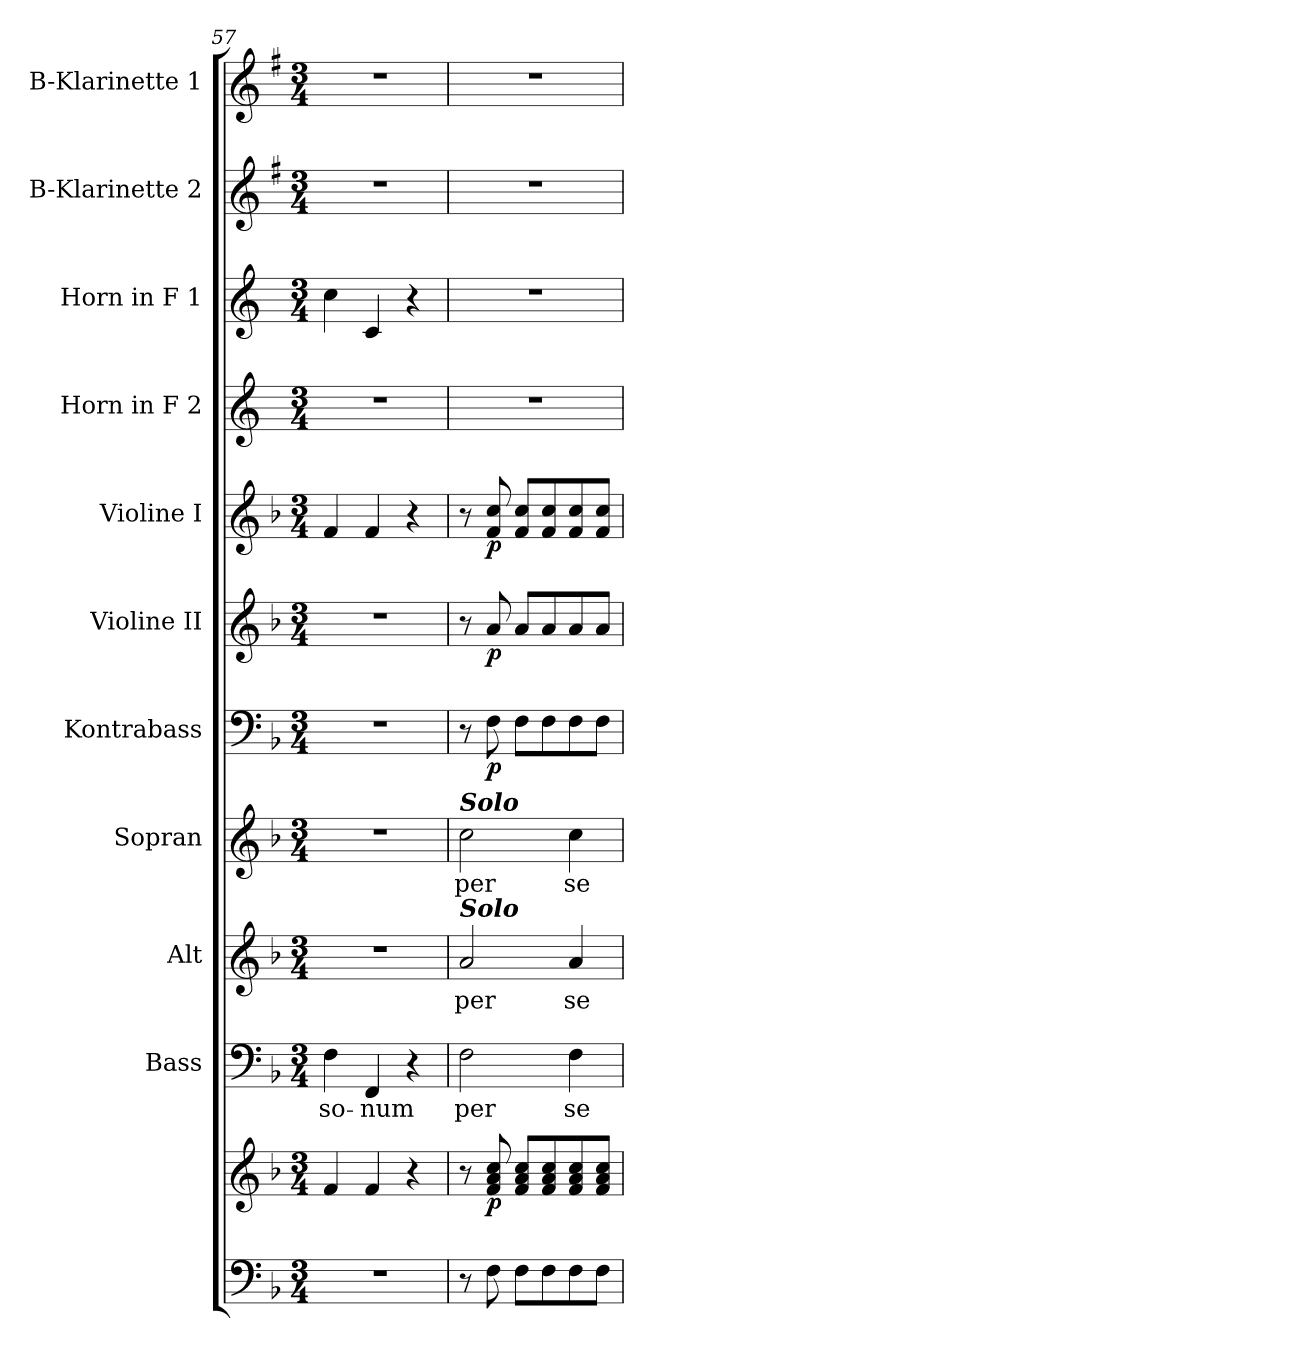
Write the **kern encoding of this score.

**kern	**kern	**dynam	**kern	**text	**kern	**text	**kern	**text	**kern	**dynam	**kern	**dynam	**kern	**dynam	**kern	**kern	**kern	**kern
*part11	*part11	*part11	*part10	*part10	*part9	*part9	*part8	*part8	*part7	*part7	*part6	*part6	*part5	*part5	*part4	*part3	*part2	*part1
*staff12	*staff11	*staff11/12	*staff10	*staff10	*staff9	*staff9	*staff8	*staff8	*staff7	*staff7	*staff6	*staff6	*staff5	*staff5	*staff4	*staff3	*staff2	*staff1
*	*	*	*I"Bass	*	*I"Alt	*	*I"Sopran	*	*I"Kontrabass	*	*I"Violine II	*	*I"Violine I	*	*I"Horn in F 2	*I"Horn in F 1	*I"B-Klarinette 2	*I"B-Klarinette 1
*	*	*	*I'B.	*	*I'A.	*	*I'S.	*	*I'Kb.	*	*I'Vl. II	*	*I'Vl. I	*	*	*	*I'B Kl. 2	*I'B Kl. 1
*clefF4	*clefG2	*	*clefF4	*	*clefG2	*	*clefG2	*	*clefF4	*	*clefG2	*	*clefG2	*	*clefG2	*clefG2	*clefG2	*clefG2
*	*	*	*	*	*	*	*	*	*ITrd7c12	*	*	*	*	*	*ITrd4c7	*ITrd4c7	*ITrd1c2	*ITrd1c2
*k[b-]	*k[b-]	*	*k[b-]	*	*k[b-]	*	*k[b-]	*	*k[b-]	*	*k[b-]	*	*k[b-]	*	*k[b-]	*k[b-]	*k[b-]	*k[b-]
*F:	*F:	*	*F:	*	*F:	*	*F:	*	*F:	*	*F:	*	*F:	*	*F:	*F:	*F:	*F:
*M3/4	*M3/4	*	*M3/4	*	*M3/4	*	*M3/4	*	*M3/4	*	*M3/4	*	*M3/4	*	*M3/4	*M3/4	*M3/4	*M3/4
=57	=57	=57	=57	=57	=57	=57	=57	=57	=57	=57	=57	=57	=57	=57	=57	=57	=57	=57
!	!	!	!	!LO:LY:b	!	!	!	!	!	!	!	!	!	!	!	!	!	!
2.r	4f/	.	4F\	so-	2.r	.	2.r	.	2.r	.	2.r	.	4f/	.	2.r	4f\	2.r	2.r
!	!	!	!	!LO:LY:b	!	!	!	!	!	!	!	!	!	!	!	!	!	!
.	4f/	.	4FF/	-num	.	.	.	.	.	.	.	.	4f/	.	.	4F/	.	.
.	4r	.	4r	.	.	.	.	.	.	.	.	.	4r	.	.	4r	.	.
=58	=58	=58	=58	=58	=58	=58	=58	=58	=58	=58	=58	=58	=58	=58	=58	=58	=58	=58
!	!	!	!	!	!	!	!LO:TX:a:Bi:t=Solo	!	!	!	!	!	!	!	!	!	!	!
!	!	!	!	!	!LO:TX:a:Bi:t=Solo	!	!	!	!	!	!	!	!	!	!	!	!	!
!	!	!	!	!LO:LY:b	!	!LO:LY:b	!	!LO:LY:b	!	!	!	!	!	!	!	!	!	!
8r	8r	.	2F\	per	2a/	per	2cc\	per	8r	.	8r	.	8r	.	2.r	2.r	2.r	2.r
!	!	!LO:DY:b	!	!	!	!	!	!	!	!LO:DY:b	!	!LO:DY:b	!	!LO:DY:b	!	!	!	!
8F\	8f/ 8a/ 8cc/	p	.	.	.	.	.	.	8FF\	p	8a/	p	8f/ 8cc/	p	.	.	.	.
8F\L	8f/ 8a/ 8cc/L	.	.	.	.	.	.	.	8FF\L	.	8a/L	.	8f/ 8cc/L	.	.	.	.	.
8F\	8f/ 8a/ 8cc/	.	.	.	.	.	.	.	8FF\	.	8a/	.	8f/ 8cc/	.	.	.	.	.
!	!	!	!	!LO:LY:b	!	!LO:LY:b	!	!LO:LY:b	!	!	!	!	!	!	!	!	!	!
8F\	8f/ 8a/ 8cc/	.	4F\	se-	4a/	se-	4cc\	se-	8FF\	.	8a/	.	8f/ 8cc/	.	.	.	.	.
8F\J	8f/ 8a/ 8cc/J	.	.	.	.	.	.	.	8FF\J	.	8a/J	.	8f/ 8cc/J	.	.	.	.	.
=	=	=	=	=	=	=	=	=	=	=	=	=	=	=	=	=	=	=
*-	*-	*-	*-	*-	*-	*-	*-	*-	*-	*-	*-	*-	*-	*-	*-	*-	*-	*-
